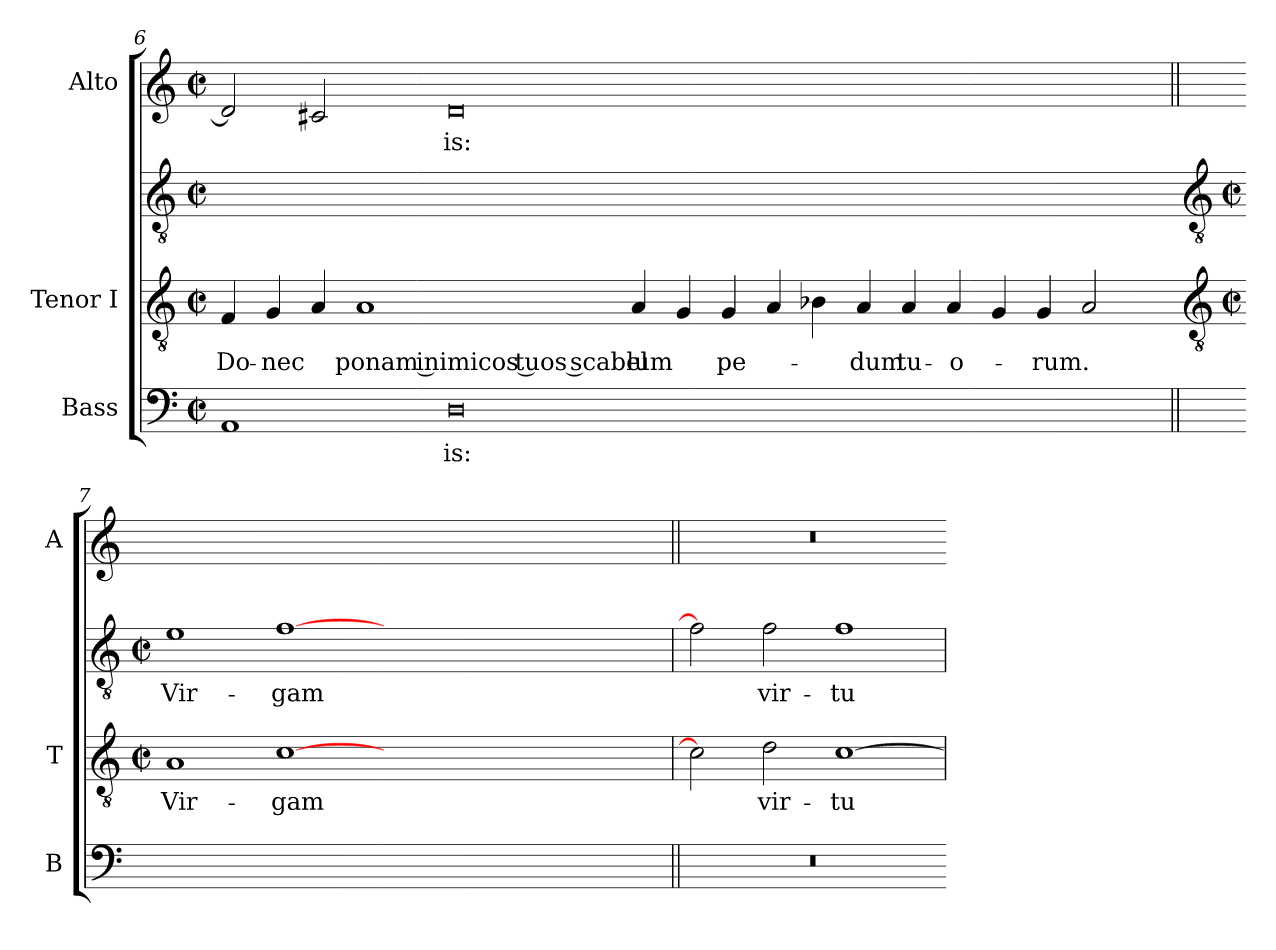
**kern	**text	**kern	**text	**kern	**text	**kern	**text
*part3	*part3	*part2	*part2	*part2	*part2	*part1	*part1
*staff4	*staff4	*staff3	*staff3	*staff2	*staff2	*staff1	*staff1
*I"Bass	*	*I"Tenor I	*	*	*	*I"Alto	*
*I'B	*	*I'T	*	*	*	*I'A	*
*clefF4	*	*clefGv2	*	*clefGv2	*	*clefG2	*
*k[]	*	*k[]	*	*k[]	*	*k[]	*
*C:	*	*C:	*	*C:	*	*C:	*
*M4/2	*	*M4/2	*	*M4/2	*	*M4/2	*
*met(c|)	*	*met(c|)	*	*met(c|)	*	*met(c|)	*
=6	=6	=6	=6	=6	=6	=6	=6
!	!	!	!LO:LY:b	!LO:N:vis=0	!	!	!
1AA	.	4F	Do-	2%7ryy	.	2d]	.
!	!	!	!LO:LY:b	!	!	!	!
.	.	4G	-nec	.	.	.	.
.	.	4A	.	.	.	2c#	.
!	!	!	!LO:LY:b	!	!	!	!
.	.	1A	ponam inimicos tuos scabel-	.	.	.	.
!	!LO:LY:b	!	!	!	!	!	!LO:LY:b
0D	is:	.	.	.	.	0d	is:
!	!	!	!LO:LY:b	!	!	!	!
.	.	4A	-lum	.	.	.	.
.	.	4G	.	.	.	.	.
!	!	!	!LO:LY:b	!	!	!	!
.	.	4G	pe-	.	.	.	.
.	.	4A	.	.	.	.	.
.	.	4B-X	.	.	.	.	.
!	!	!	!LO:LY:b	!	!	!	!
1..ryy	.	4A	dum	.	.	1..ryy	.
!	!	!	!LO:LY:b	!	!	!	!
.	.	4A	tu-	.	.	.	.
!	!	!	!LO:LY:b	!	!	!	!
.	.	4A	-o-	1ryy	.	.	.
.	.	4G	.	.	.	.	.
!	!	!	!LO:LY:b	!	!	!	!
.	.	4G	rum.	.	.	.	.
.	.	2A	.	.	.	.	.
.	.	.	.	4ryy	.	.	.
!!LO:LB:g=z
=7||	=7||	=7-	=7||	=7-	=7||	=7||	=7||
*	*	*clefGv2	*	*clefGv2	*	*	*
*	*	*M4/2	*	*M4/2	*	*	*
*	*	*met(c|)	*	*met(c|)	*	*	*
!LO:N:vis=0	!	!	!LO:LY:b	!	!LO:LY:b	!LO:N:vis=0	!
2%7ryy	.	1A	Vir-	1e	Vir-	2%7ryy	.
!	!	!	!LO:LY:b	!	!LO:LY:b	!	!
.	.	[1c	-gam	[1f	-gam	.	.
.	.	0ryy	.	0ryy	.	.	.
1ryy	.	.	.	.	.	1ryy	.
.	.	2ryy	.	2ryy	.	.	.
=7A||	=7A||	=7A	=7A||	=7A	=7A||	=7A||	=7A||
0r	.	2c]	.	2f]	.	0r	.
!	!	!	!LO:LY:b	!	!LO:LY:b	!	!
.	.	2d	vir-	2f	vir-	.	.
!	!	!	!LO:LY:b	!	!LO:LY:b	!	!
.	.	[1c	-tu-	1f	-tu-	.	.
=-	=-	=	=-	=	=-	=-	=-
*-	*-	*-	*-	*-	*-	*-	*-
